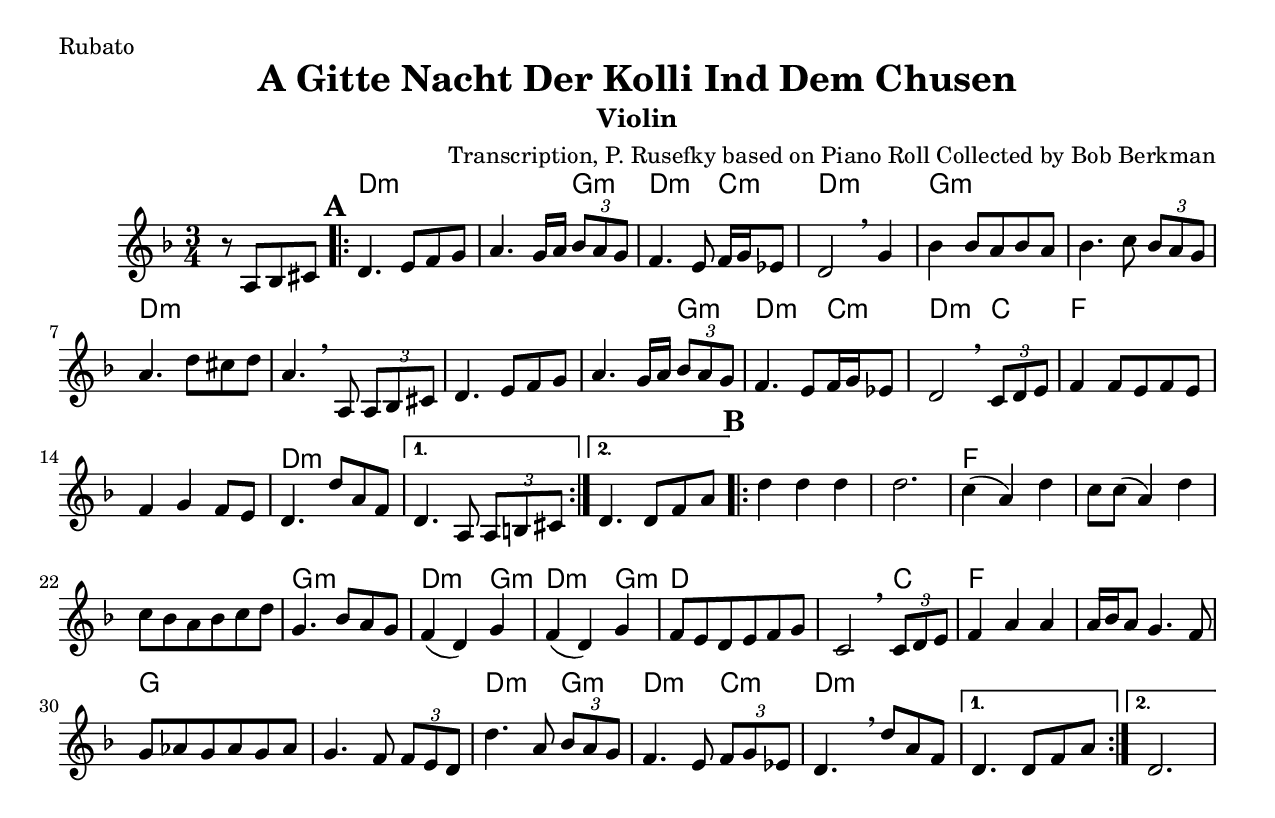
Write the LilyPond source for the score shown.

\version "2.18.0"
\include "english.ly"
\paper{
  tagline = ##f
  print-all-headers = ##t
  #(set-paper-size "letter")
}
date = #(strftime "%d-%m-%Y" (localtime (current-time)))

%\markup{ \italic{ " Updated " \date  }  }

\markup{Rubato }

%#################################### Melody ########################
melody = \relative c'' {
  \clef treble
  \key d \minor
  \time 3/4
  \set Score.markFormatter = #format-mark-box-alphabet

  \partial 4*2 r8 a,8 bf cs   %lead in notes

  \repeat volta 2{
    \mark \default
    d4. e8 f g
    a4. g16 a \tuplet 3/2{bf8 a g}|
    f4. e8 f16 g ef8
    d2\breathe g4|

    bf4 bf8 a bf a
    bf4. c8 \tuplet 3/2{bf [a g]}
    a4. d8 cs d
    a4.\breathe a,8 \tuplet 3/2{a [bf cs]}|

    d4. e8 f g
    a4. g16 a \tuplet3/2{bf8 a g}
    f4. e8 [f16 g ef8]|
    d2\breathe \tuplet3/2 {c8 d e}

    f4 f8 e f e
    f4 g f8 e|
    d4. d'8 a f

  }
  \alternative {
    { d4. a8 \tuplet 3/2{a[b cs]}}
    { d4. d8 f a}
  }


  \repeat volta 2{
    \mark \default
    d4  d d
    d2.
    c4(a)d
    c8 c(a4)d
    c8 bf a bf c d|

    g,4. bf8 a g
    f4 (d)g
    f4 (d)g
    f8 e d e f g

    c,2\breathe \tuplet3/2{c8 d e}|
    f4 a a|
    a16 bf a8 g4. f8|
    g8 af g af g af|
    g4. f8 \tuplet3/2{f[e d]}

    d'4. a8 \tuplet3/2{bf [a g]}|
    f4. e8 \tuplet3/2{f [g ef]}
    d4.\breathe d'8 a f

  }
  \alternative {
    {d4. d8 f a }
    {d,2. }
  }

}
%################################# Lyrics #####################
%\addlyrics{  }
%################################# Chords #######################
harmonies = \chordmode {
  s2
  d4*5:m
  g4:m
  d4*2:m c4:m
  d4*3:m
  g4*6:m
  d4*11:m
  g4:m
  d4*2:m  c4:m
  d2:m c4
  f4*6
  d4*15:m
  %b
  f4*9
  g4*3:m
  d2:m g4:m
  d2:m g4:m
  d4*5
  c4
  f4*6
  g4*6
  d2:m g4:m
  d2:m c4:m
  d4:m

}

\score {
  <<
    \new ChordNames {
      \set chordChanges = ##f
      \harmonies
    }
    \new Staff
    \melody
  >>
  \header{
    title= "A Gitte Nacht Der Kolli Ind Dem Chusen"
    subtitle=""
    composer= ""
    instrument = "Violin"
    arranger= "Transcription, P. Rusefky based on Piano Roll Collected by Bob Berkman"
  }
  \midi{\tempo 4 = 120}
  \layout{indent = 1.0\cm}
}
%{
  % more verses:
  \markup{}
  \markup {
  \fill-line {
  \hspace #0.1 % distance from left margin
  \column {
  \line { "1."
  \column {
  ""
  }
  }
  \hspace #0.2 % vertical distance between verses
  \line { "2."
  \column {
  ""
  }
  }
  }
  \hspace #0.1  % horiz. distance between columns
  \column {
  \line { "3."
  \column {
  ""
  }
  }
  \hspace #0.2 % distance between verses
  \line { "4."
  \column {
  ""
  }
  }
  }
  \hspace #0.1 % distance to right margin
  }
  }

%}
